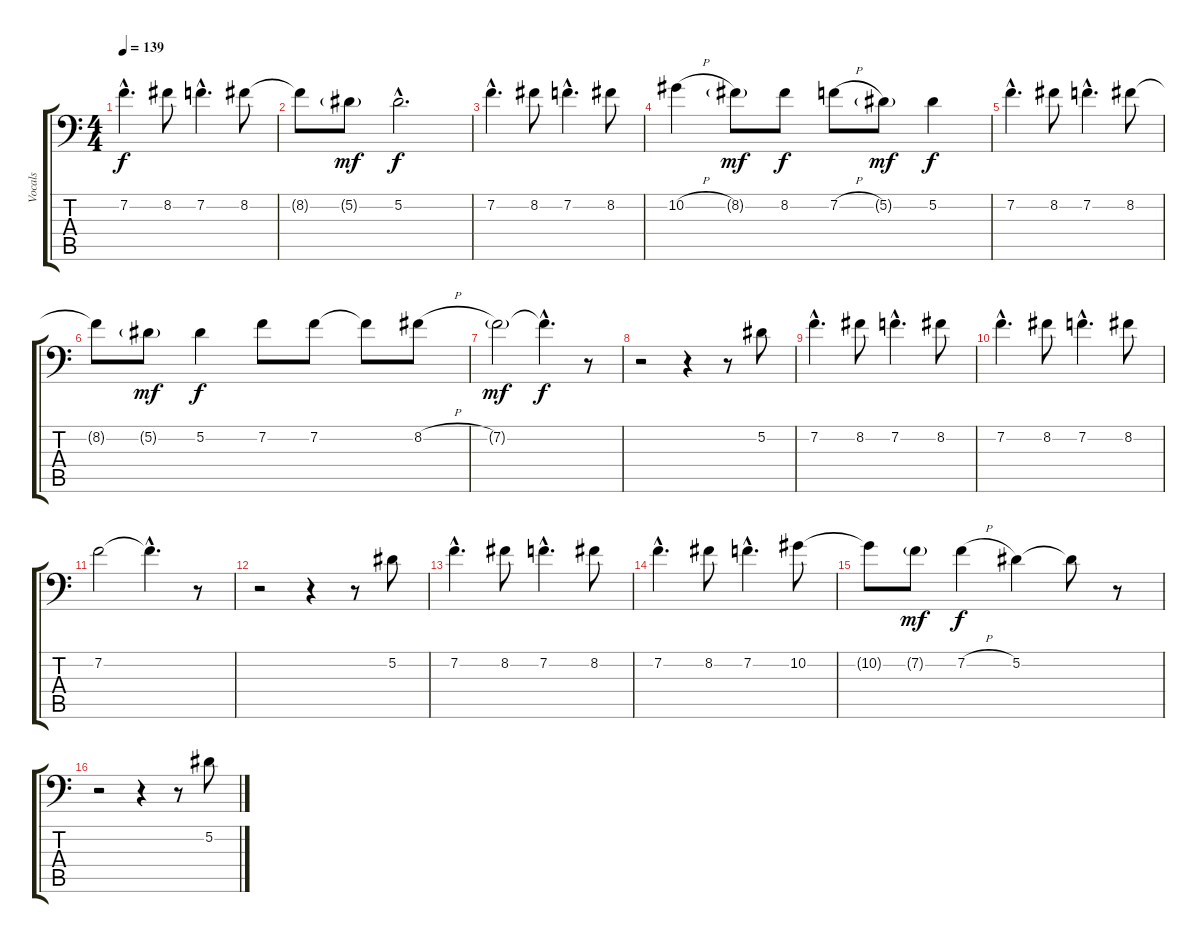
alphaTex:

\track ("Vocals" "Vocals") {instrument lead3calliope}
\staff {score tabs}
\tuning (Eb4 Bb3 Gb3 Db3 Ab2 Bb1) {hide}
\ts (4 4)
\tempo 139
\clef f4
\ks c
7.2{hac}.4{d dy f} 8.2.8 7.2{hac}.4{d} 8.2.8 |
8.2{t}.8 5.2{g}.8{dy mf} 5.2{hac}.2{d dy f} |
7.2{hac}.4{d} 8.2.8 7.2{hac}.4{d} 8.2.8 |
10.2{h}.4 8.2{g}.8{dy mf} 8.2.8{dy f} 7.2{h}.8 5.2{g}.8{dy mf} 5.2.4{dy f} |
7.2{hac}.4{d} 8.2.8 7.2{hac}.4{d} 8.2.8 |
8.2{t}.8 5.2{g}.8{dy mf} 5.2.4{dy f} 7.2.8 7.2.8 7.2{t}.8 8.2{h}.8 |
7.2{g}.2{dy mf} 7.2{hac t}.4{d dy f} r.8 |
r.2 r.4 r.8 5.2.8 |
7.2{hac}.4{d} 8.2.8 7.2{hac}.4{d} 8.2.8 |
7.2{hac}.4{d} 8.2.8 7.2{hac}.4{d} 8.2.8 |
7.2.2 7.2{hac t}.4{d} r.8 |
r.2 r.4 r.8 5.2.8 |
7.2{hac}.4{d} 8.2.8 7.2{hac}.4{d} 8.2.8 |
7.2{hac}.4{d} 8.2.8 7.2{hac}.4{d} 10.2.8 |
10.2{t}.8 7.2{g}.8{dy mf} 7.2{h}.4{dy f} 5.2.4 5.2{t}.8 r.8 |
r.2 r.4 r.8 5.2.8
